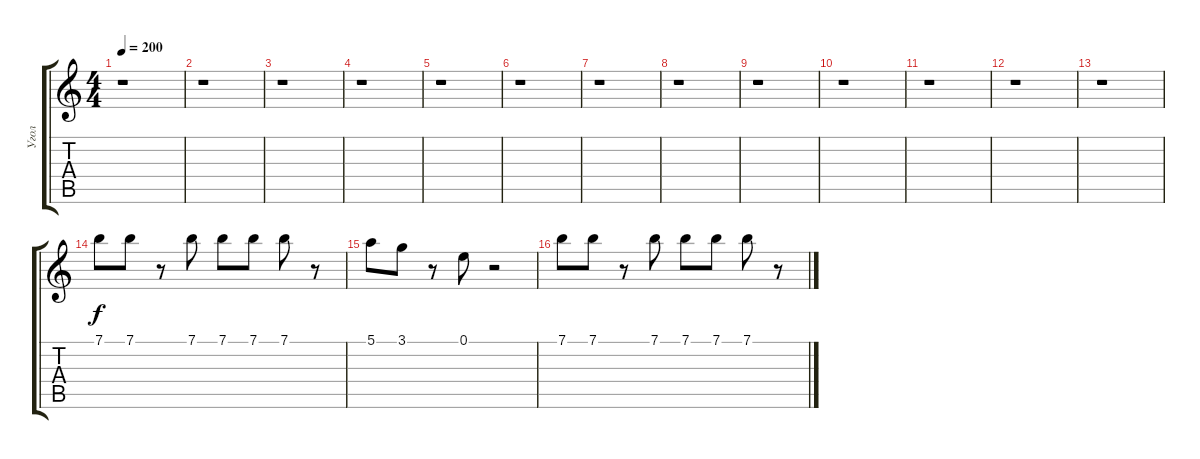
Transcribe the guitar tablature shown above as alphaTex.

\track ("Угол" "Угол") {instrument electricguitarmuted}
\staff {score tabs}
\tuning (E4 B3 G3 D3 A2 E2) {hide}
\ts (4 4)
\tempo 200
\clef g2
\ks c
r.1{dy f instrument electricguitarmuted} |
r.1 |
r.1 |
r.1 |
r.1 |
r.1 |
r.1 |
r.1 |
r.1 |
r.1 |
r.1 |
r.1 |
r.1 |
7.1.8 7.1.8 r.8 7.1.8 7.1.8 7.1.8 7.1.8 r.8 |
5.1.8 3.1.8 r.8 0.1.8 r.2 |
7.1.8 7.1.8 r.8 7.1.8 7.1.8 7.1.8 7.1.8 r.8
